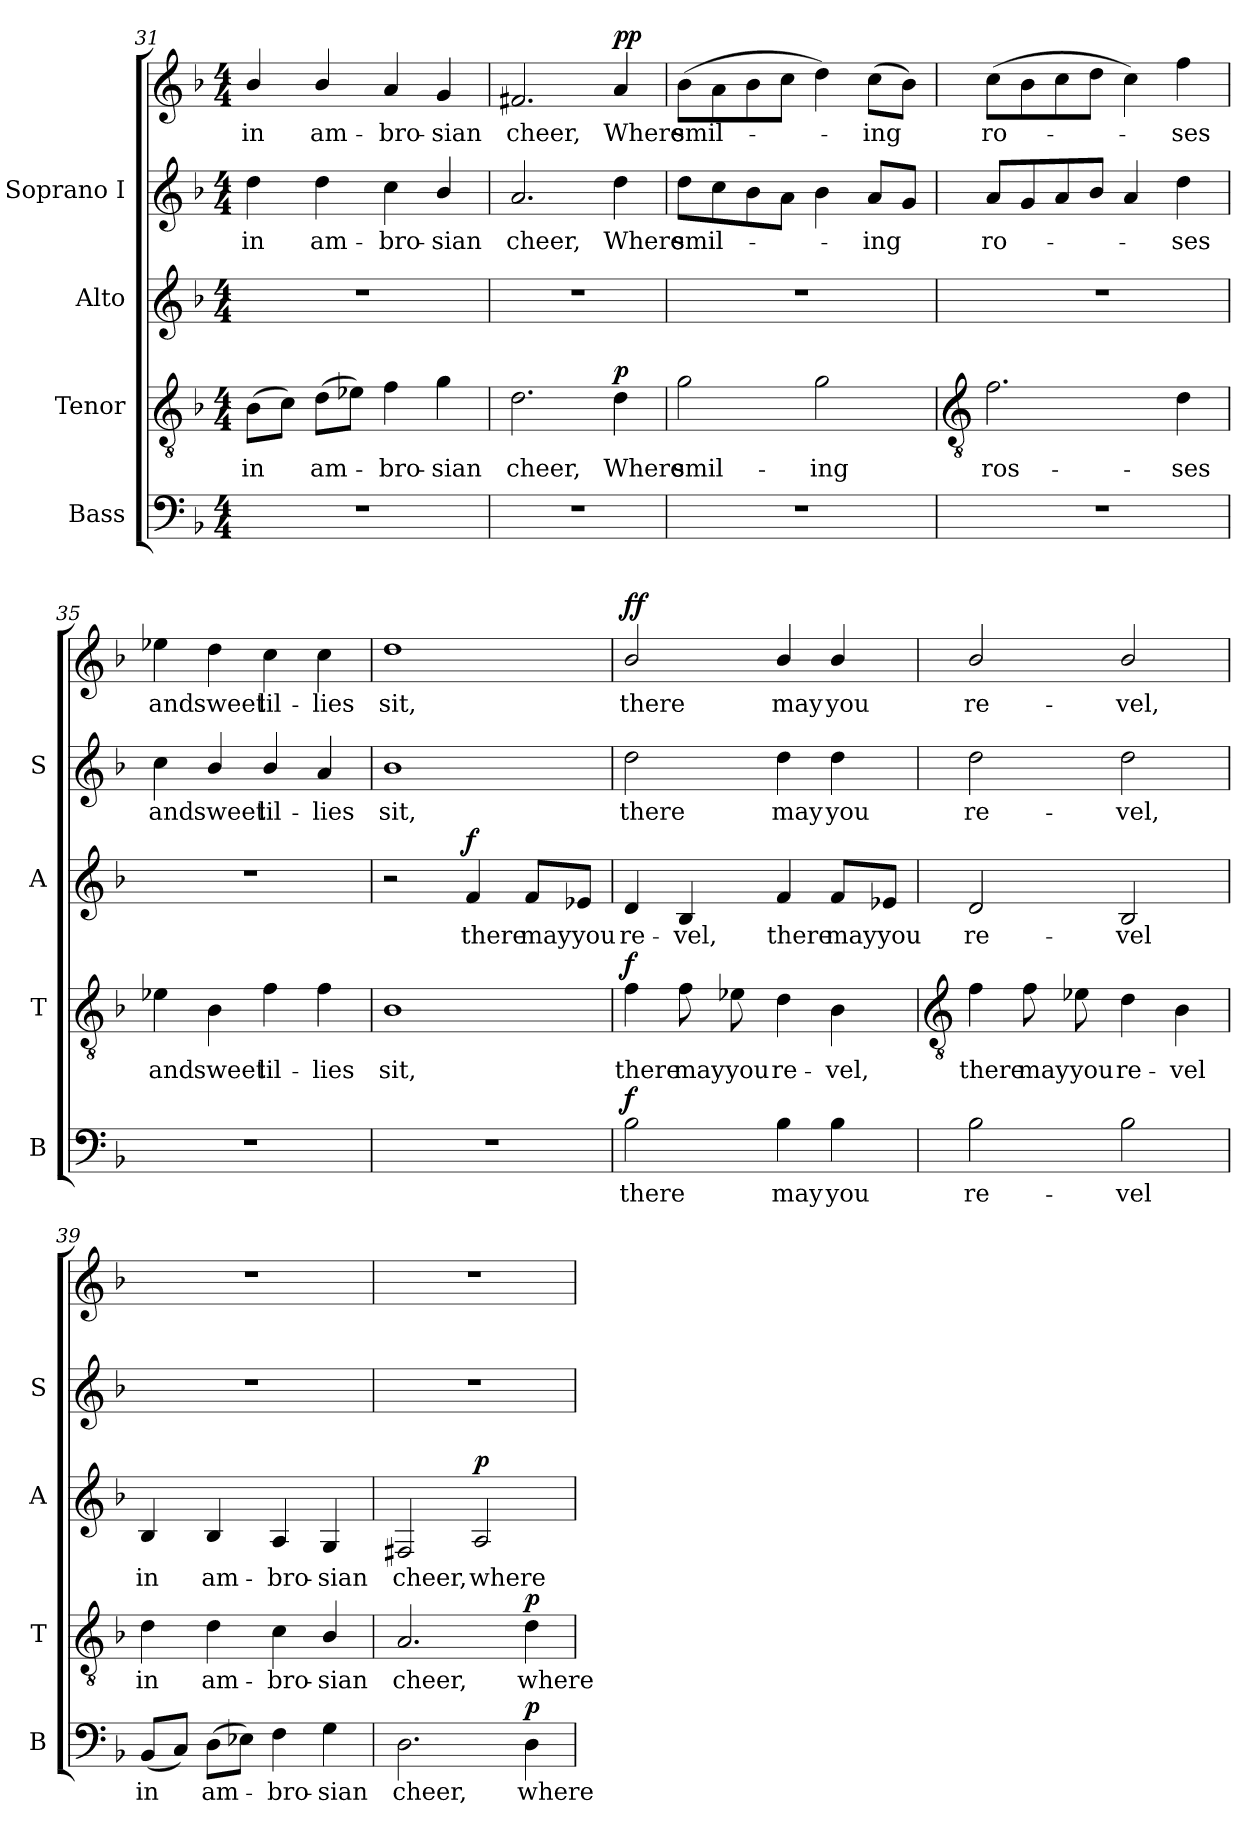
**kern	**text	**dynam	**kern	**text	**dynam	**kern	**text	**dynam	**kern	**text	**kern	**text	**dynam
*part4	*part4	*part4	*part3	*part3	*part3	*part2	*part2	*part2	*part1	*part1	*part1	*part1	*part1
*staff5	*staff5	*staff5	*staff4	*staff4	*staff4	*staff3	*staff3	*staff3	*staff2	*staff2	*staff1	*staff1	*staff1/2
*I"Bass	*	*	*I"Tenor	*	*	*I"Alto	*	*	*I"Soprano I	*	*	*	*
*I'B	*	*	*I'T	*	*	*I'A	*	*	*I'S	*	*	*	*
!!LO:LB:g=z
*clefF4	*	*	*clefGv2	*	*	*clefG2	*	*	*clefG2	*	*clefG2	*	*
*k[b-]	*	*	*k[b-]	*	*	*k[b-]	*	*	*k[b-]	*	*k[b-]	*	*
*F:	*	*	*F:	*	*	*F:	*	*	*F:	*	*F:	*	*
*M4/4	*	*	*M4/4	*	*	*M4/4	*	*	*M4/4	*	*M4/4	*	*
=31	=31	=31	=31	=31	=31	=31	=31	=31	=31	=31	=31	=31	=31
!	!	!	!	!LO:LY:b	!	!	!	!	!	!LO:LY:b	!	!LO:LY:b	!
1r	.	.	(>8B-L	in	.	1r	.	.	4dd	in	4b-/	in	.
.	.	.	8cJ)	.	.	.	.	.	.	.	.	.	.
!	!	!	!	!LO:LY:b	!	!	!	!	!	!LO:LY:b	!	!LO:LY:b	!
.	.	.	(>8dL	am-	.	.	.	.	4dd	am-	4b-/	am-	.
.	.	.	8e-XJ)	.	.	.	.	.	.	.	.	.	.
!	!	!	!	!LO:LY:b	!	!	!	!	!	!LO:LY:b	!	!LO:LY:b	!
.	.	.	4f	bro-	.	.	.	.	4cc	-bro-	4a	-bro-	.
!	!	!	!	!LO:LY:b	!	!	!	!	!	!LO:LY:b	!	!LO:LY:b	!
.	.	.	4g	-sian	.	.	.	.	4b-/	-sian	4g	-sian	.
=32	=32	=32	=32	=32	=32	=32	=32	=32	=32	=32	=32	=32	=32
!	!	!	!	!LO:LY:b	!	!	!	!	!	!LO:LY:b	!	!LO:LY:b	!
1r	.	.	2.d	cheer,	.	1r	.	.	2.a	cheer,	2.f#X	cheer,	.
!	!	!	!	!LO:LY:b	!LO:DY:b	!	!	!	!	!LO:LY:b	!	!LO:LY:b	!LO:DY:b=2
!	!	!	!	!	!	!	!	!	!	!	!	!	!LO:DY:n=1:b
.	.	.	4d	Where	p	.	.	.	4dd	Where	4a	Where	p p
=33	=33	=33	=33	=33	=33	=33	=33	=33	=33	=33	=33	=33	=33
!	!	!	!	!LO:LY:b	!	!	!	!	!	!LO:LY:b	!	!LO:LY:b	!
1r	.	.	2g	smil-	.	1r	.	.	8ddL	smil-	(>8b-L	smil-	.
.	.	.	.	.	.	.	.	.	8cc	.	8a	.	.
.	.	.	.	.	.	.	.	.	8b-	.	8b-	.	.
.	.	.	.	.	.	.	.	.	8aJ	.	8ccJ	.	.
!	!	!	!	!LO:LY:b	!	!	!	!	!	!	!	!	!
.	.	.	2g	-ing	.	.	.	.	4b-	.	4dd\)	.	.
!	!	!	!	!	!	!	!	!	!	!LO:LY:b	!	!LO:LY:b	!
.	.	.	.	.	.	.	.	.	8aL	ing	(>8ccL	ing	.
.	.	.	.	.	.	.	.	.	8gJ	.	8b-J)	.	.
!!LO:LB:g=z
=34	=34	=34	=34	=34	=34	=34	=34	=34	=34	=34	=34	=34	=34
*	*	*	*clefGv2	*	*	*	*	*	*	*	*	*	*
!	!	!	!	!LO:LY:b	!	!	!	!	!	!LO:LY:b	!	!LO:LY:b	!
1r	.	.	2.f	ros-	.	1r	.	.	8aL	ro-	(>8ccL	ro-	.
.	.	.	.	.	.	.	.	.	8g	.	8b-	.	.
.	.	.	.	.	.	.	.	.	8a	.	8cc	.	.
.	.	.	.	.	.	.	.	.	8b-J	.	8ddJ	.	.
.	.	.	.	.	.	.	.	.	4a	.	4cc)	.	.
!	!	!	!	!LO:LY:b	!	!	!	!	!	!LO:LY:b	!	!LO:LY:b	!
.	.	.	4d	-ses	.	.	.	.	4dd	ses	4ff	ses	.
=35	=35	=35	=35	=35	=35	=35	=35	=35	=35	=35	=35	=35	=35
!	!	!	!	!LO:LY:b	!	!	!	!	!	!LO:LY:b	!	!LO:LY:b	!
1r	.	.	4e-X	and	.	1r	.	.	4cc	and	4ee-X	and	.
!	!	!	!	!LO:LY:b	!	!	!	!	!	!LO:LY:b	!	!LO:LY:b	!
.	.	.	4B-	sweet	.	.	.	.	4b-/	sweet	4dd	sweet	.
!	!	!	!	!LO:LY:b	!	!	!	!	!	!LO:LY:b	!	!LO:LY:b	!
.	.	.	4f	lil-	.	.	.	.	4b-/	lil-	4cc	lil-	.
!	!	!	!	!LO:LY:b	!	!	!	!	!	!LO:LY:b	!	!LO:LY:b	!
.	.	.	4f	-lies	.	.	.	.	4a	-lies	4cc	-lies	.
=36	=36	=36	=36	=36	=36	=36	=36	=36	=36	=36	=36	=36	=36
!	!	!	!	!LO:LY:b	!	!	!	!	!	!LO:LY:b	!	!LO:LY:b	!
1r	.	.	1B-	sit,	.	2r	.	.	1b-	sit,	1dd	sit,	.
!	!	!	!	!	!	!	!LO:LY:b	!LO:DY:b	!	!	!	!	!
.	.	.	.	.	.	4f	there	f	.	.	.	.	.
!	!	!	!	!	!	!	!LO:LY:b	!	!	!	!	!	!
.	.	.	.	.	.	8f/L	may	.	.	.	.	.	.
!	!	!	!	!	!	!	!LO:LY:b	!	!	!	!	!	!
.	.	.	.	.	.	8e-X/J	you	.	.	.	.	.	.
=37	=37	=37	=37	=37	=37	=37	=37	=37	=37	=37	=37	=37	=37
!	!LO:LY:b	!LO:DY:b	!	!LO:LY:b	!LO:DY:b	!	!LO:LY:b	!	!	!LO:LY:b	!	!LO:LY:b	!LO:DY:b=2
!	!	!	!	!	!	!	!	!	!	!	!	!	!LO:DY:n=1:b
2B-	there	f	4f	there	f	4d	re-	.	2dd	there	2b-/	there	f f
!	!	!	!	!LO:LY:b	!	!	!LO:LY:b	!	!	!	!	!	!
.	.	.	8f	may	.	4B-	-vel,	.	.	.	.	.	.
!	!	!	!	!LO:LY:b	!	!	!	!	!	!	!	!	!
.	.	.	8e-X	you	.	.	.	.	.	.	.	.	.
!	!LO:LY:b	!	!	!LO:LY:b	!	!	!LO:LY:b	!	!	!LO:LY:b	!	!LO:LY:b	!
4B-	may	.	4d	re-	.	4f	there	.	4dd	may	4b-/	may	.
!	!LO:LY:b	!	!	!LO:LY:b	!	!	!LO:LY:b	!	!	!LO:LY:b	!	!LO:LY:b	!
4B-	you	.	4B-	-vel,	.	8f/L	may	.	4dd	you	4b-/	you	.
!	!	!	!	!	!	!	!LO:LY:b	!	!	!	!	!	!
.	.	.	.	.	.	8e-X/J	you	.	.	.	.	.	.
!!LO:LB:g=z
=38	=38	=38	=38	=38	=38	=38	=38	=38	=38	=38	=38	=38	=38
*	*	*	*clefGv2	*	*	*	*	*	*	*	*	*	*
!	!LO:LY:b	!	!	!LO:LY:b	!	!	!LO:LY:b	!	!	!LO:LY:b	!	!LO:LY:b	!
2B-	re-	.	4f	there	.	2d	re-	.	2dd	re-	2b-/	re-	.
!	!	!	!	!LO:LY:b	!	!	!	!	!	!	!	!	!
.	.	.	8f	may	.	.	.	.	.	.	.	.	.
!	!	!	!	!LO:LY:b	!	!	!	!	!	!	!	!	!
.	.	.	8e-X	you	.	.	.	.	.	.	.	.	.
!	!LO:LY:b	!	!	!LO:LY:b	!	!	!LO:LY:b	!	!	!LO:LY:b	!	!LO:LY:b	!
2B-	-vel	.	4d	re-	.	2B-	-vel	.	2dd	-vel,	2b-/	-vel,	.
!	!	!	!	!LO:LY:b	!	!	!	!	!	!	!	!	!
.	.	.	4B-	-vel	.	.	.	.	.	.	.	.	.
=39	=39	=39	=39	=39	=39	=39	=39	=39	=39	=39	=39	=39	=39
!	!LO:LY:b	!	!	!LO:LY:b	!	!	!LO:LY:b	!	!	!	!	!	!
(<8BB-L	in	.	4d	in	.	4B-	in	.	1r	.	1r	.	.
8CJ)	.	.	.	.	.	.	.	.	.	.	.	.	.
!	!LO:LY:b	!	!	!LO:LY:b	!	!	!LO:LY:b	!	!	!	!	!	!
(>8DL	am-	.	4d	am-	.	4B-	am-	.	.	.	.	.	.
8E-XJ)	.	.	.	.	.	.	.	.	.	.	.	.	.
!	!LO:LY:b	!	!	!LO:LY:b	!	!	!LO:LY:b	!	!	!	!	!	!
4F	bro-	.	4c	-bro-	.	4A	-bro-	.	.	.	.	.	.
!	!LO:LY:b	!	!	!LO:LY:b	!	!	!LO:LY:b	!	!	!	!	!	!
4G	-sian	.	4B-/	-sian	.	4G	-sian	.	.	.	.	.	.
=40	=40	=40	=40	=40	=40	=40	=40	=40	=40	=40	=40	=40	=40
!	!LO:LY:b	!	!	!LO:LY:b	!	!	!LO:LY:b	!	!	!	!	!	!
2.D	cheer,	.	2.A	cheer,	.	2F#X	cheer,	.	1r	.	1r	.	.
!	!	!	!	!	!	!	!LO:LY:b	!LO:DY:b	!	!	!	!	!
.	.	.	.	.	.	2A	where	p	.	.	.	.	.
!	!LO:LY:b	!LO:DY:b	!	!LO:LY:b	!LO:DY:b	!	!	!	!	!	!	!	!
4D	where	p	4d	where	p	.	.	.	.	.	.	.	.
=	=	=	=	=	=	=	=	=	=	=	=	=	=
*-	*-	*-	*-	*-	*-	*-	*-	*-	*-	*-	*-	*-	*-
